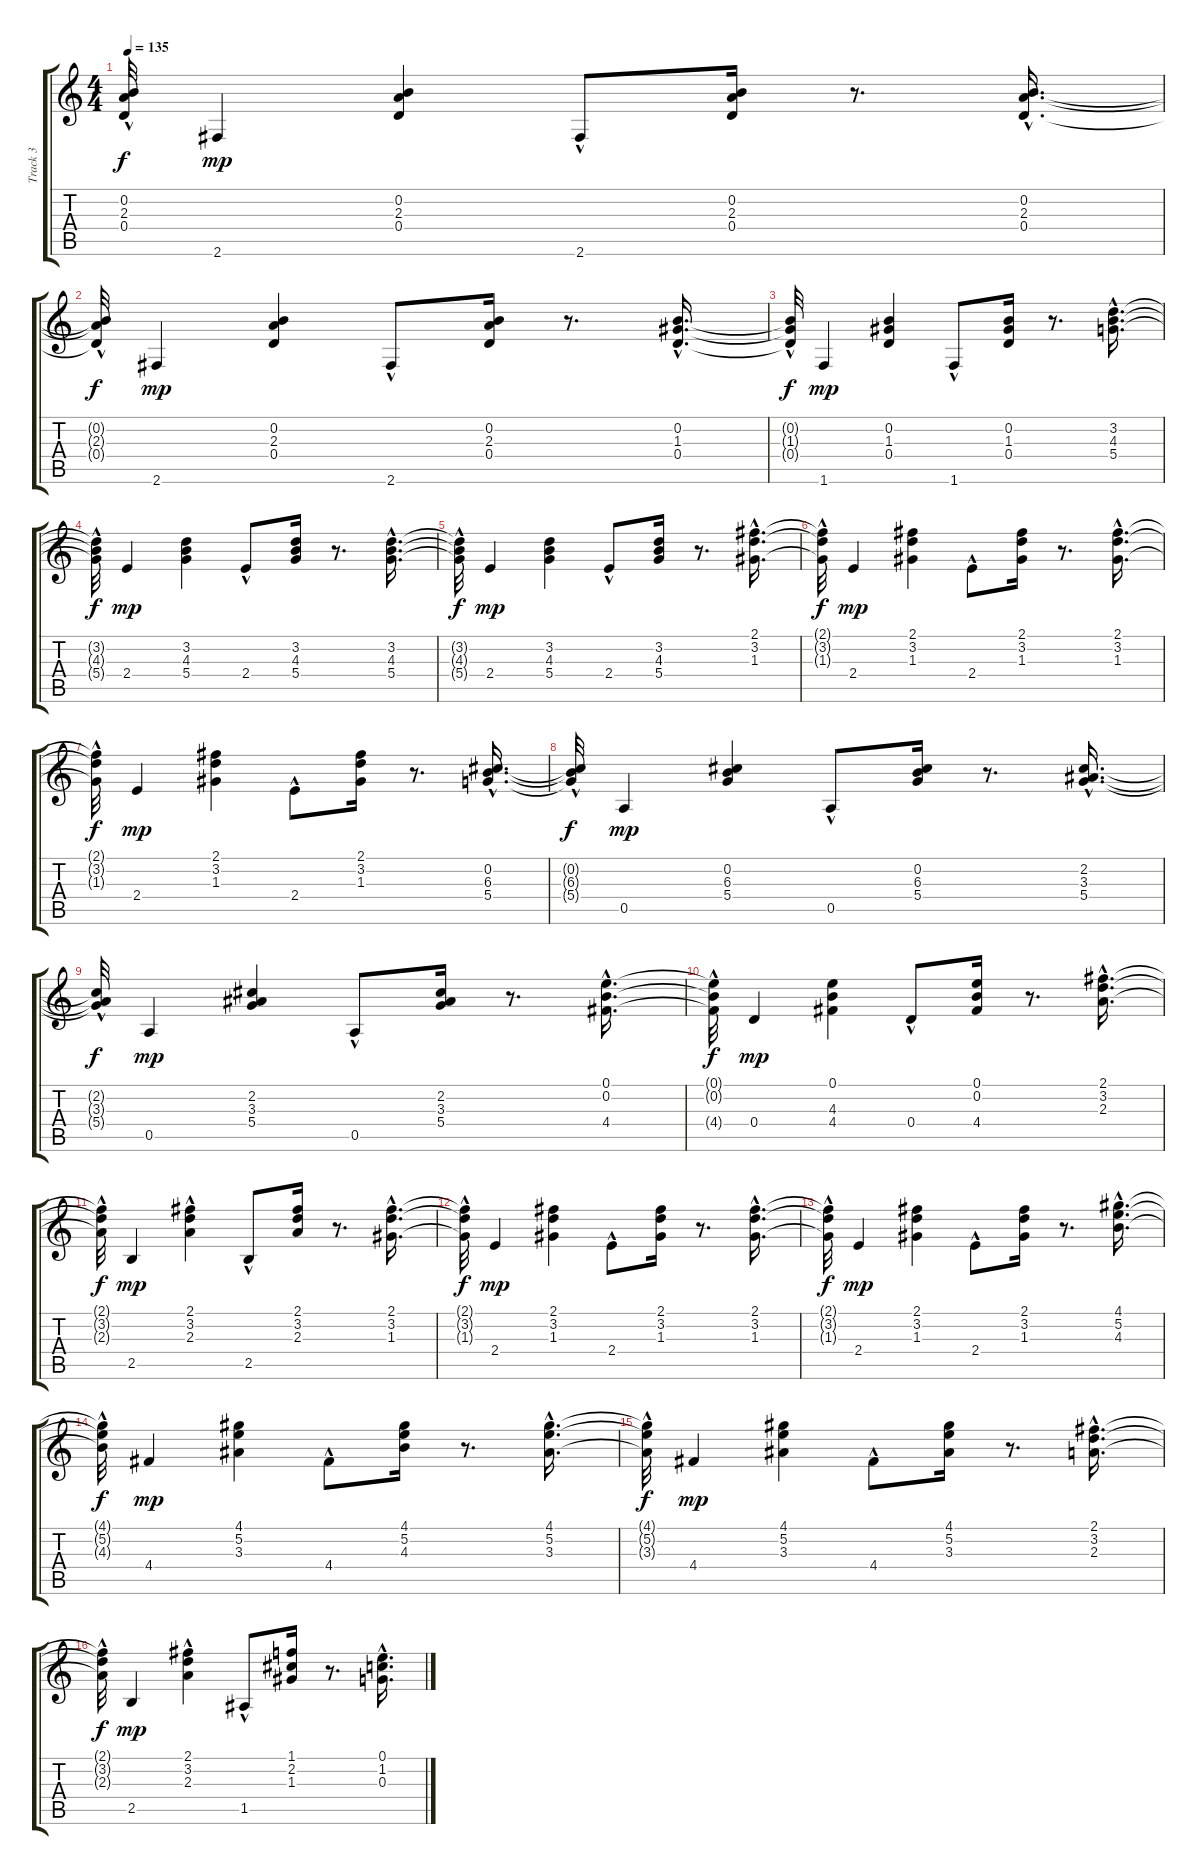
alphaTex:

\track ("Track 3" "Track 3") {instrument acousticguitarnylon}
\staff {score tabs}
\tuning (E4 B3 G3 D3 A2 E2) {hide}
\ts (4 4)
\tempo 135
\clef g2
\ks c
(0.2{hac t} 2.3{hac t} 0.4{hac t}).32{dy f} 2.6.4{dy mp} (0.2 2.3 0.4).4 2.6{hac}.8 (0.2 2.3 0.4).16 r.8{d} (0.2{hac} 2.3{hac} 0.4{hac}).16{d} |
(0.2{hac t} 2.3{hac t} 0.4{hac t}).32{dy f} 2.6.4{dy mp} (0.2 2.3 0.4).4 2.6{hac}.8 (0.2 2.3 0.4).16 r.8{d} (0.2{hac} 1.3{hac} 0.4{hac}).16{d} |
(0.2{hac t} 1.3{hac t} 0.4{hac t}).32{dy f} 1.6.4{dy mp} (0.2 1.3 0.4).4 1.6{hac}.8 (0.2 1.3 0.4).16 r.8{d} (3.2{hac} 4.3{hac} 5.4{hac}).16{d} |
(3.2{hac t} 4.3{hac t} 5.4{hac t}).32{dy f} 2.4.4{dy mp} (3.2 4.3 5.4).4 2.4{hac}.8 (3.2 4.3 5.4).16 r.8{d} (3.2{hac} 4.3{hac} 5.4{hac}).16{d} |
(3.2{hac t} 4.3{hac t} 5.4{hac t}).32{dy f} 2.4.4{dy mp} (3.2 4.3 5.4).4 2.4{hac}.8 (3.2 4.3 5.4).16 r.8{d} (2.1{hac} 3.2{hac} 1.3{hac}).16{d} |
(2.1{hac t} 3.2{hac t} 1.3{hac t}).32{dy f} 2.4.4{dy mp} (2.1 3.2 1.3).4 2.4{hac}.8 (2.1 3.2 1.3).16 r.8{d} (2.1{hac} 3.2{hac} 1.3{hac}).16{d} |
(2.1{hac t} 3.2{hac t} 1.3{hac t}).32{dy f} 2.4.4{dy mp} (2.1 3.2 1.3).4 2.4{hac}.8 (2.1 3.2 1.3).16 r.8{d} (0.2{hac} 6.3{hac} 5.4{hac}).16{d} |
(0.2{hac t} 6.3{hac t} 5.4{hac t}).32{dy f} 0.5.4{dy mp} (0.2 6.3 5.4).4 0.5{hac}.8 (0.2 6.3 5.4).16 r.8{d} (2.2{hac} 3.3{hac} 5.4{hac}).16{d} |
(2.2{hac t} 3.3{hac t} 5.4{hac t}).32{dy f} 0.5.4{dy mp} (2.2 3.3 5.4).4 0.5{hac}.8 (2.2 3.3 5.4).16 r.8{d} (0.1{hac} 0.2{hac} 4.4{hac}).16{d} |
(0.1{hac t} 0.2{hac t} 4.4{hac t}).32{dy f} 0.4.4{dy mp} (0.1 4.3 4.4).4 0.4{hac}.8 (0.1 0.2 4.4).16 r.8{d} (2.1{hac} 3.2{hac} 2.3{hac}).16{d} |
(2.1{hac t} 3.2{hac t} 2.3{hac t}).32{dy f} 2.5.4{dy mp} (2.1 3.2 2.3{hac}).4 2.5{hac}.8 (2.1 3.2 2.3).16 r.8{d} (2.1{hac} 3.2{hac} 1.3{hac}).16{d} |
(2.1{hac t} 3.2{hac t} 1.3{hac t}).32{dy f} 2.4.4{dy mp} (2.1 3.2 1.3).4 2.4{hac}.8 (2.1 3.2 1.3).16 r.8{d} (2.1{hac} 3.2{hac} 1.3{hac}).16{d} |
(2.1{hac t} 3.2{hac t} 1.3{hac t}).32{dy f} 2.4.4{dy mp} (2.1 3.2 1.3).4 2.4{hac}.8 (2.1 3.2 1.3).16 r.8{d} (4.1{hac} 5.2{hac} 4.3{hac}).16{d} |
(4.1{hac t} 5.2{hac t} 4.3{hac t}).32{dy f} 4.4.4{dy mp} (4.1 5.2 3.3).4 4.4{hac}.8 (4.1 5.2 4.3).16 r.8{d} (4.1{hac} 5.2{hac} 3.3{hac}).16{d} |
(4.1{hac t} 5.2{hac t} 3.3{hac t}).32{dy f} 4.4.4{dy mp} (4.1 5.2 3.3).4 4.4{hac}.8 (4.1 5.2 3.3).16 r.8{d} (2.1{hac} 3.2{hac} 2.3{hac}).16{d} |
(2.1{hac t} 3.2{hac t} 2.3{hac t}).32{dy f} 2.5.4{dy mp} (2.1 3.2 2.3{hac}).4 1.5{hac}.8 (1.1 2.2 1.3).16 r.8{d} (0.1{hac} 1.2{hac} 0.3{hac}).16{d}
